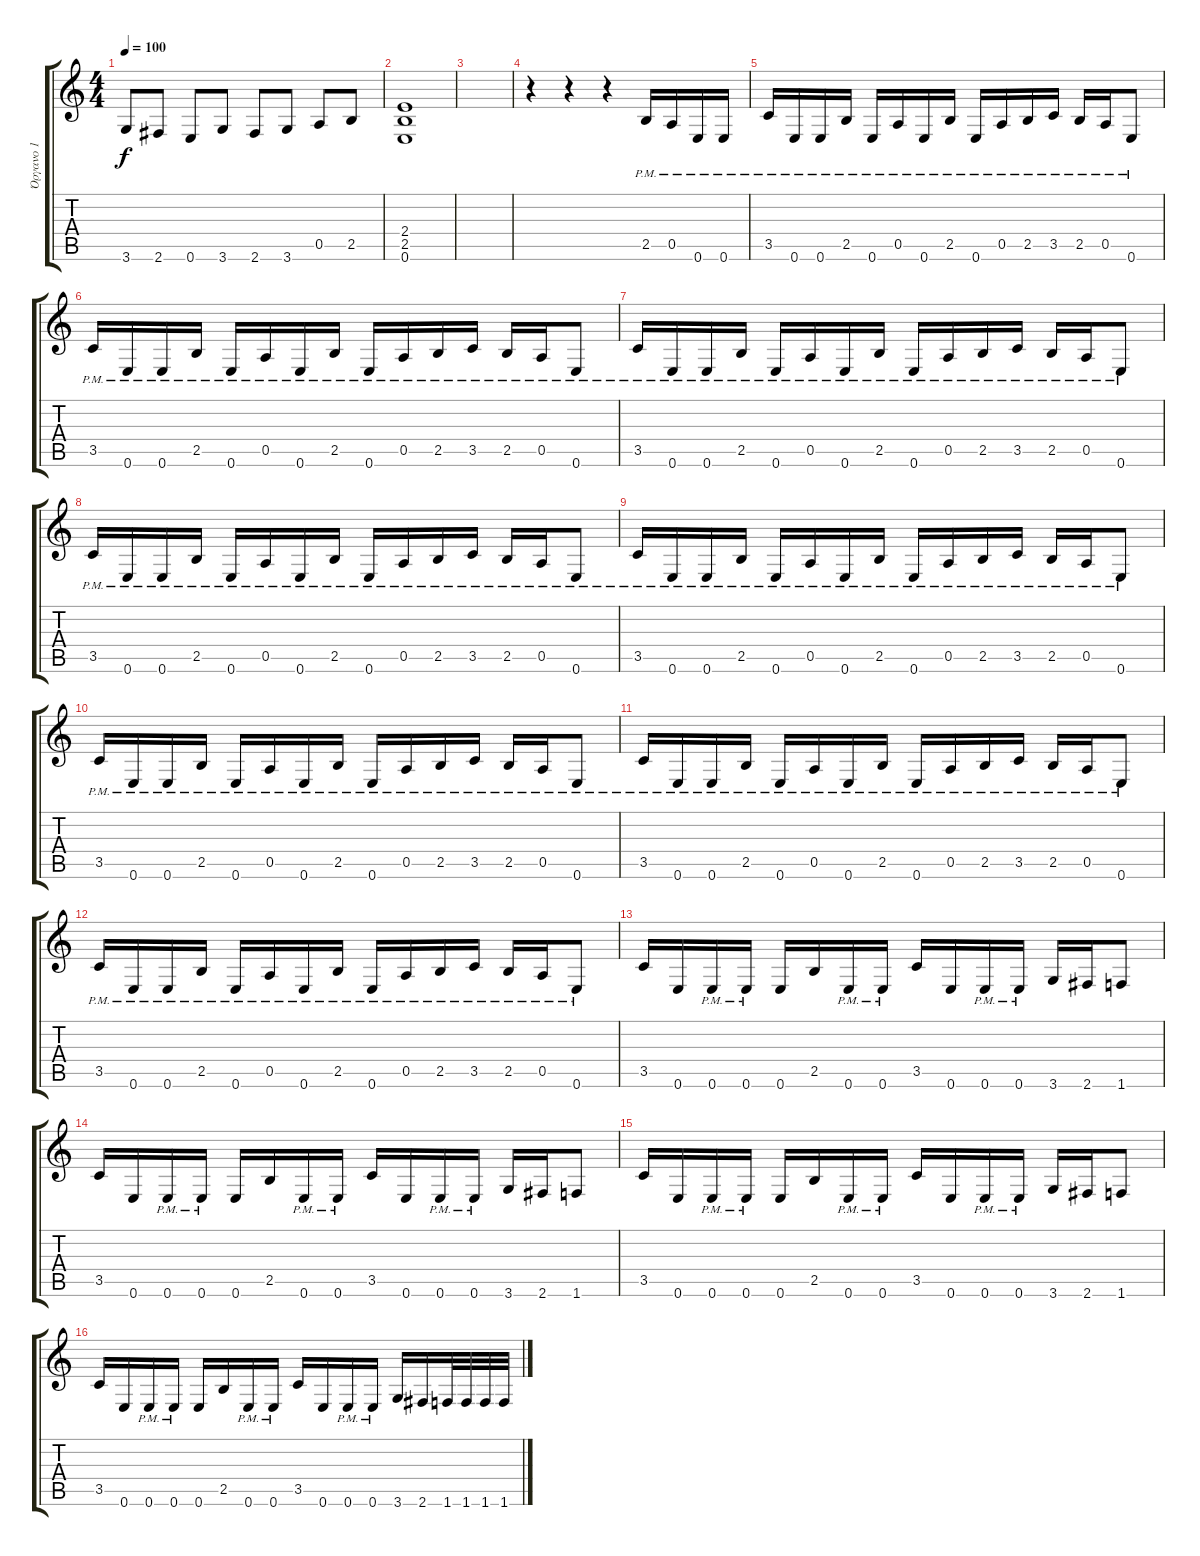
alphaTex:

\track ("Όργανο 1" "Όργανο 1") {instrument distortionguitar}
\staff {score tabs}
\tuning (E4 B3 G3 D3 A2 E2) {hide}
\ts (4 4)
\tempo 100
\clef g2
\ks c
3.6.8{dy f} 2.6.8 0.6.8 3.6.8 2.6.8 3.6.8 0.5.8 2.5.8 |
(2.4 2.5 0.6).1 |
|
r.4 r.4 r.4 2.5{pm}.16 0.5{pm}.16 0.6{pm}.16 0.6{pm}.16 |
3.5{pm}.16 0.6{pm}.16 0.6{pm}.16 2.5{pm}.16 0.6{pm}.16 0.5{pm}.16 0.6{pm}.16 2.5{pm}.16 0.6{pm}.16 0.5{pm}.16 2.5{pm}.16 3.5{pm}.16 2.5{pm}.16 0.5{pm}.16 0.6{pm}.8 |
3.5{pm}.16 0.6{pm}.16 0.6{pm}.16 2.5{pm}.16 0.6{pm}.16 0.5{pm}.16 0.6{pm}.16 2.5{pm}.16 0.6{pm}.16 0.5{pm}.16 2.5{pm}.16 3.5{pm}.16 2.5{pm}.16 0.5{pm}.16 0.6{pm}.8 |
3.5{pm}.16 0.6{pm}.16 0.6{pm}.16 2.5{pm}.16 0.6{pm}.16 0.5{pm}.16 0.6{pm}.16 2.5{pm}.16 0.6{pm}.16 0.5{pm}.16 2.5{pm}.16 3.5{pm}.16 2.5{pm}.16 0.5{pm}.16 0.6{pm}.8 |
3.5{pm}.16 0.6{pm}.16 0.6{pm}.16 2.5{pm}.16 0.6{pm}.16 0.5{pm}.16 0.6{pm}.16 2.5{pm}.16 0.6{pm}.16 0.5{pm}.16 2.5{pm}.16 3.5{pm}.16 2.5{pm}.16 0.5{pm}.16 0.6{pm}.8 |
3.5{pm}.16 0.6{pm}.16 0.6{pm}.16 2.5{pm}.16 0.6{pm}.16 0.5{pm}.16 0.6{pm}.16 2.5{pm}.16 0.6{pm}.16 0.5{pm}.16 2.5{pm}.16 3.5{pm}.16 2.5{pm}.16 0.5{pm}.16 0.6{pm}.8 |
3.5{pm}.16 0.6{pm}.16 0.6{pm}.16 2.5{pm}.16 0.6{pm}.16 0.5{pm}.16 0.6{pm}.16 2.5{pm}.16 0.6{pm}.16 0.5{pm}.16 2.5{pm}.16 3.5{pm}.16 2.5{pm}.16 0.5{pm}.16 0.6{pm}.8 |
3.5{pm}.16 0.6{pm}.16 0.6{pm}.16 2.5{pm}.16 0.6{pm}.16 0.5{pm}.16 0.6{pm}.16 2.5{pm}.16 0.6{pm}.16 0.5{pm}.16 2.5{pm}.16 3.5{pm}.16 2.5{pm}.16 0.5{pm}.16 0.6{pm}.8 |
3.5{pm}.16 0.6{pm}.16 0.6{pm}.16 2.5{pm}.16 0.6{pm}.16 0.5{pm}.16 0.6{pm}.16 2.5{pm}.16 0.6{pm}.16 0.5{pm}.16 2.5{pm}.16 3.5{pm}.16 2.5{pm}.16 0.5{pm}.16 0.6{pm}.8 |
3.5.16 0.6.16 0.6{pm}.16 0.6{pm}.16 0.6.16 2.5.16 0.6{pm}.16 0.6{pm}.16 3.5.16 0.6.16 0.6{pm}.16 0.6{pm}.16 3.6.16 2.6.16 1.6.8 |
3.5.16 0.6.16 0.6{pm}.16 0.6{pm}.16 0.6.16 2.5.16 0.6{pm}.16 0.6{pm}.16 3.5.16 0.6.16 0.6{pm}.16 0.6{pm}.16 3.6.16 2.6.16 1.6.8 |
3.5.16 0.6.16 0.6{pm}.16 0.6{pm}.16 0.6.16 2.5.16 0.6{pm}.16 0.6{pm}.16 3.5.16 0.6.16 0.6{pm}.16 0.6{pm}.16 3.6.16 2.6.16 1.6.8 |
3.5.16 0.6.16 0.6{pm}.16 0.6{pm}.16 0.6.16 2.5.16 0.6{pm}.16 0.6{pm}.16 3.5.16 0.6.16 0.6{pm}.16 0.6{pm}.16 3.6.16 2.6.16 1.6.32 1.6.32 1.6.32 1.6.32
